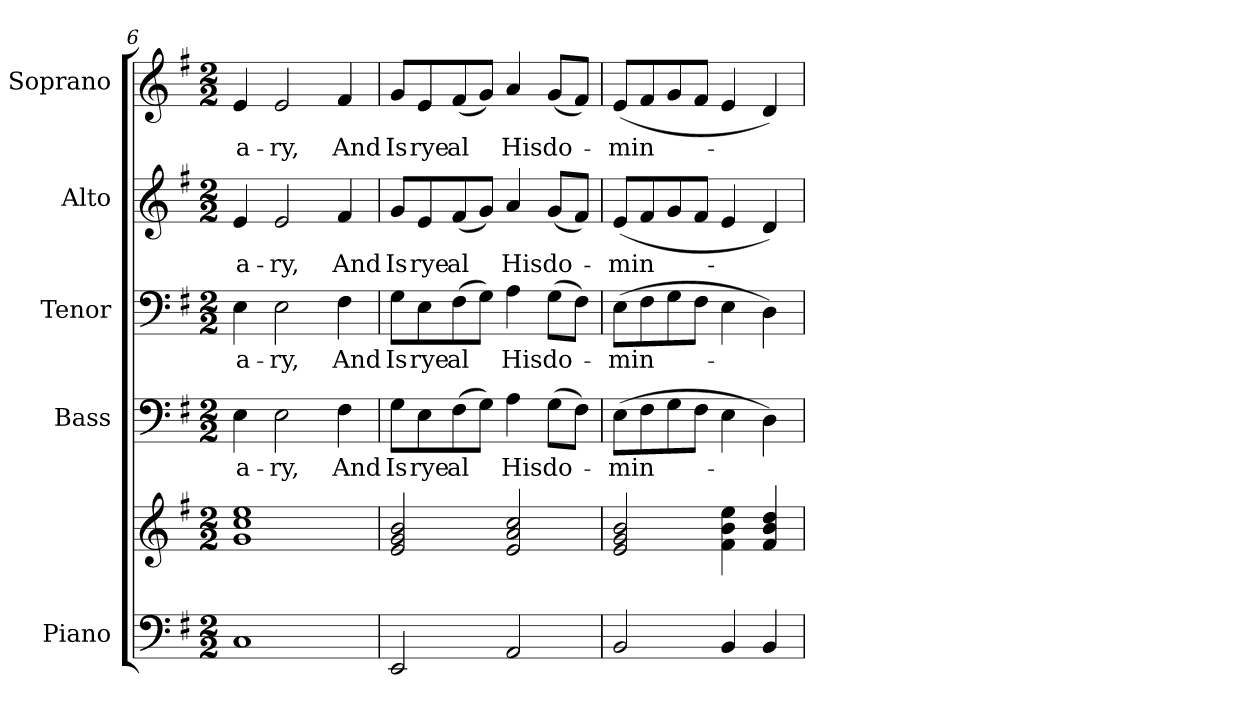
**kern	**kern	**kern	**text	**kern	**text	**kern	**text	**kern	**text
*part5	*part5	*part4	*part4	*part3	*part3	*part2	*part2	*part1	*part1
*staff6	*staff5	*staff4	*staff4	*staff3	*staff3	*staff2	*staff2	*staff1	*staff1
*I"Piano	*	*I"Bass	*	*I"Tenor	*	*I"Alto	*	*I"Soprano	*
*I'Pno.	*	*I'B.	*	*I'T.	*	*I'A.	*	*I'S.	*
*clefF4	*clefG2	*clefF4	*	*clefF4	*	*clefG2	*	*clefG2	*
*k[f#]	*k[f#]	*k[f#]	*	*k[f#]	*	*k[f#]	*	*k[f#]	*
*G:	*G:	*G:	*	*G:	*	*G:	*	*G:	*
*M2/2	*M2/2	*M2/2	*	*M2/2	*	*M2/2	*	*M2/2	*
=6	=6	=6	=6	=6	=6	=6	=6	=6	=6
!	!	!	!LO:LY:b:color=#000000	!	!	!	!	!	!
!	!	!	!	!	!LO:LY:b:color=#000000	!	!	!	!
!	!	!	!	!	!	!	!LO:LY:b:color=#000000	!	!
!	!	!	!	!	!	!	!	!	!LO:LY:b:color=#000000
1Ci	1gi 1cci 1eei	4Ei\	-a-	4Ei\	-a-	4ei/	-a-	4ei/	-a-
!	!	!	!LO:LY:b:color=#000000	!	!	!	!	!	!
!	!	!	!	!	!LO:LY:b:color=#000000	!	!	!	!
!	!	!	!	!	!	!	!LO:LY:b:color=#000000	!	!
!	!	!	!	!	!	!	!	!	!LO:LY:b:color=#000000
.	.	2Ei\	-ry,	2Ei\	-ry,	2ei/	-ry,	2ei/	-ry,
!	!	!	!LO:LY:b:color=#000000	!	!	!	!	!	!
!	!	!	!	!	!LO:LY:b:color=#000000	!	!	!	!
!	!	!	!	!	!	!	!LO:LY:b:color=#000000	!	!
!	!	!	!	!	!	!	!	!	!LO:LY:b:color=#000000
.	.	4F#i\	And	4F#i\	And	4f#i/	And	4f#i/	And
!!LO:PB:g=z
=7	=7	=7	=7	=7	=7	=7	=7	=7	=7
!	!	!	!LO:LY:b:color=#000000	!	!	!	!	!	!
!	!	!	!	!	!LO:LY:b:color=#000000	!	!	!	!
!	!	!	!	!	!	!	!LO:LY:b:color=#000000	!	!
!	!	!	!	!	!	!	!	!	!LO:LY:b:color=#000000
2EEi/	2ei/ 2gi 2bi	8Gi\L	Is	8Gi\L	Is	8gi/L	Is	8gi/L	Is
!	!	!	!LO:LY:b:color=#000000	!	!	!	!	!	!
!	!	!	!	!	!LO:LY:b:color=#000000	!	!	!	!
!	!	!	!	!	!	!	!LO:LY:b:color=#000000	!	!
!	!	!	!	!	!	!	!	!	!LO:LY:b:color=#000000
.	.	8Ei\	rye	8Ei\	rye	8ei/	rye	8ei/	rye
!	!	!	!LO:LY:b:color=#000000	!	!	!	!	!	!
!	!	!	!	!	!LO:LY:b:color=#000000	!	!	!	!
!	!	!	!	!	!	!	!LO:LY:b:color=#000000	!	!
!	!	!	!	!	!	!	!	!	!LO:LY:b:color=#000000
.	.	(8F#i\	al	(8F#i\	al	(8f#i/	al	(8f#i/	al
.	.	8Gi\J)	.	8Gi\J)	.	8gi/J)	.	8gi/J)	.
!	!	!	!LO:LY:b:color=#000000	!	!	!	!	!	!
!	!	!	!	!	!LO:LY:b:color=#000000	!	!	!	!
!	!	!	!	!	!	!	!LO:LY:b:color=#000000	!	!
!	!	!	!	!	!	!	!	!	!LO:LY:b:color=#000000
2AAi/	2ei/ 2ai 2cci	4Ai\	His	4Ai\	His	4ai/	His	4ai/	His
!	!	!	!LO:LY:b:color=#000000	!	!	!	!	!	!
!	!	!	!	!	!LO:LY:b:color=#000000	!	!	!	!
!	!	!	!	!	!	!	!LO:LY:b:color=#000000	!	!
!	!	!	!	!	!	!	!	!	!LO:LY:b:color=#000000
.	.	(8Gi\L	do-	(8Gi\L	do-	(8gi/L	do-	(8gi/L	do-
.	.	8F#i\J)	.	8F#i\J)	.	8f#i/J)	.	8f#i/J)	.
=8	=8	=8	=8	=8	=8	=8	=8	=8	=8
!	!	!	!LO:LY:b:color=#000000	!	!	!	!	!	!
!	!	!	!	!	!LO:LY:b:color=#000000	!	!	!	!
!	!	!	!	!	!	!	!LO:LY:b:color=#000000	!	!
!	!	!	!	!	!	!	!	!	!LO:LY:b:color=#000000
2BBi/	2ei/ 2gi 2bi	(8Ei\L	-min-	(8Ei\L	-min-	(8ei/L	-min-	(8ei/L	-min-
.	.	8F#i\	.	8F#i\	.	8f#i/	.	8f#i/	.
.	.	8Gi\	.	8Gi\	.	8gi/	.	8gi/	.
.	.	8F#i\J	.	8F#i\J	.	8f#i/J	.	8f#i/J	.
4BBi/	4f#i\ 4bi 4eei	4Ei\	.	4Ei\	.	4ei/	.	4ei/	.
4BBi/	4f#i/ 4bi 4ddi	4Di\)	.	4Di\)	.	4di/)	.	4di/)	.
=	=	=	=	=	=	=	=	=	=
*-	*-	*-	*-	*-	*-	*-	*-	*-	*-
